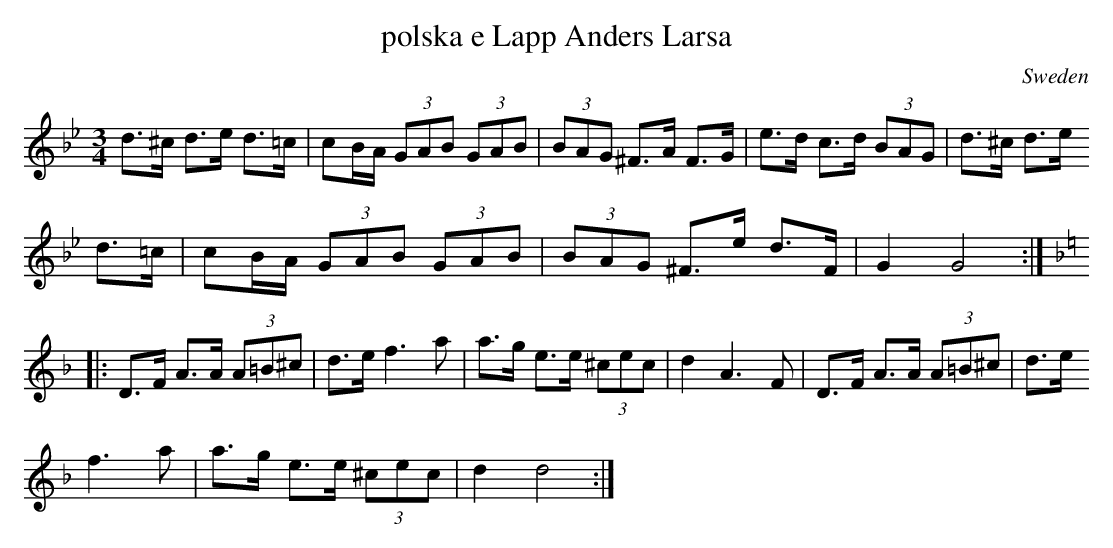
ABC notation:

X:1
T:polska e Lapp Anders Larsa
M:3/4
O:Sweden
K:G minor
d>^c d>e d>=c| cB/2A/2 (3GAB (3GAB|(3BAG ^F>A F>G|e>d c>d (3BAG|d>^c d>e
d>=c| cB/2A/2 (3GAB (3GAB|(3BAG ^F>e d>F|G2 G4:|
K:Dmin
|:D>F  A>A (3A=B^c|d>e f3 a|a>g e>e (3 ^cec|d2 A3 F|D>F  A>A (3A=B^c|d>e
 f3 a|a>g e>e (3^cec|d2 d4:|
